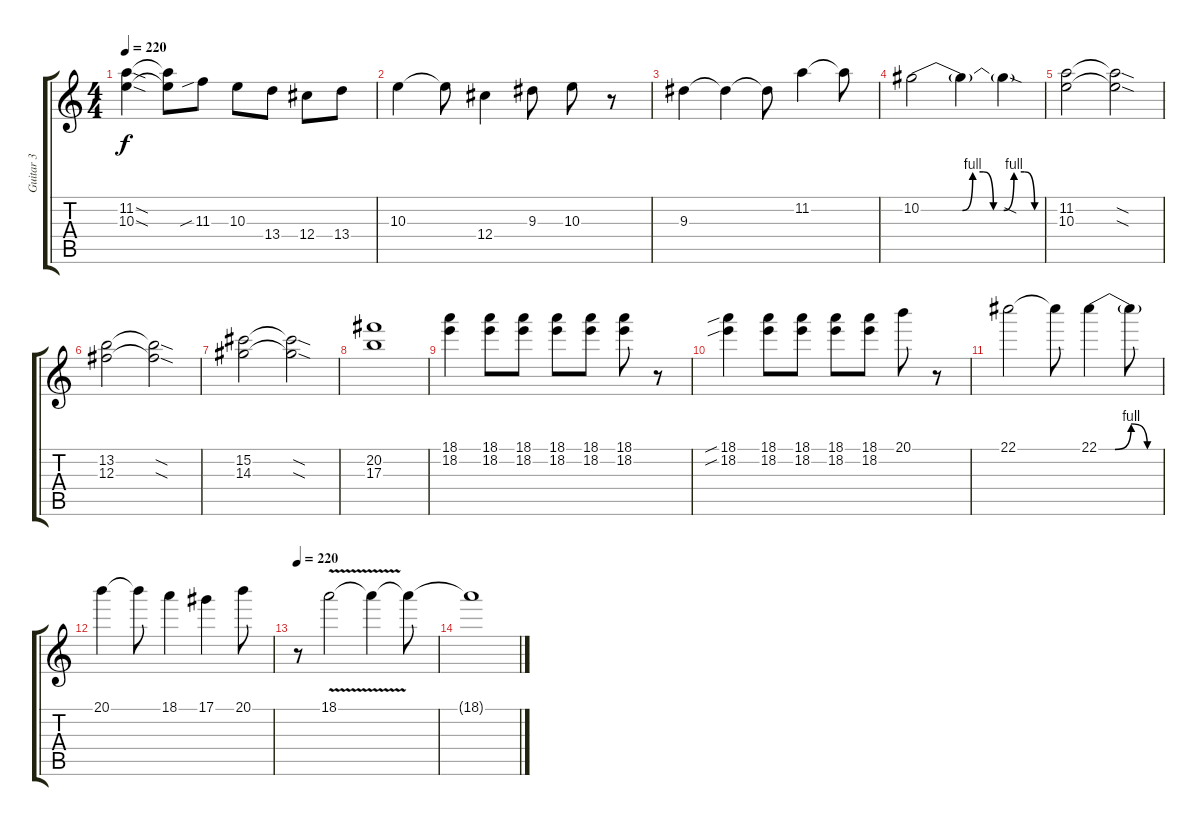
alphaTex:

\track ("Guitar 3" "Guitar 3") {instrument distortionguitar}
\staff {score tabs}
\tuning (Eb4 Bb3 Gb3 Db3 Ab2 Eb2) {hide}
\ts (4 4)
\tempo 220
\clef g2
\ks c
(11.2{sod} 10.3{sod}).4{dy f} (11.2{t} 10.3{t}).8 11.3{sib}.8 10.3.8 13.4.8 12.4.8 13.4.8 |
10.3.4 10.3{t}.8 12.4.4 9.3.8 10.3.8 r.8 |
9.3.4 9.3{t}.4 9.3{t}.8 11.2.4 11.2{t}.8 |
10.2{be (custom 0 0 16 0 20 0 25 4 30 4 35 0 40 0 45 4 50 4 55 0 60 0)}.2 10.2{t}.4 10.2{sod t}.4 |
(11.2 10.3).2 (11.2{sod t} 10.3{sod t}).2 |
(13.2 12.3).2 (13.2{sod t} 12.3{sod t}).2 |
(15.2 14.3).2 (15.2{sod t} 14.3{sod t}).2 |
(20.2 17.3).1 |
(18.1 18.2).4 (18.1 18.2).8 (18.1 18.2).8 (18.1 18.2).8 (18.1 18.2).8 (18.1 18.2).8 r.8 |
(18.1{sib} 18.2{sib}).4 (18.1 18.2).8 (18.1 18.2).8 (18.1 18.2).8 (18.1 18.2).8 20.1.8 r.8 |
22.1.2 22.1{t}.8 22.1{be (custom 0 0 15 0 30 4 45 0 60 0)}.4 22.1{t}.8 |
20.1.4 20.1{t}.8 18.1.4 17.1.4 20.1.8 |
\tempo 220
r.8 18.1{v}.2 18.1{t}.4 18.1{t}.8 |
18.1{t}.1
